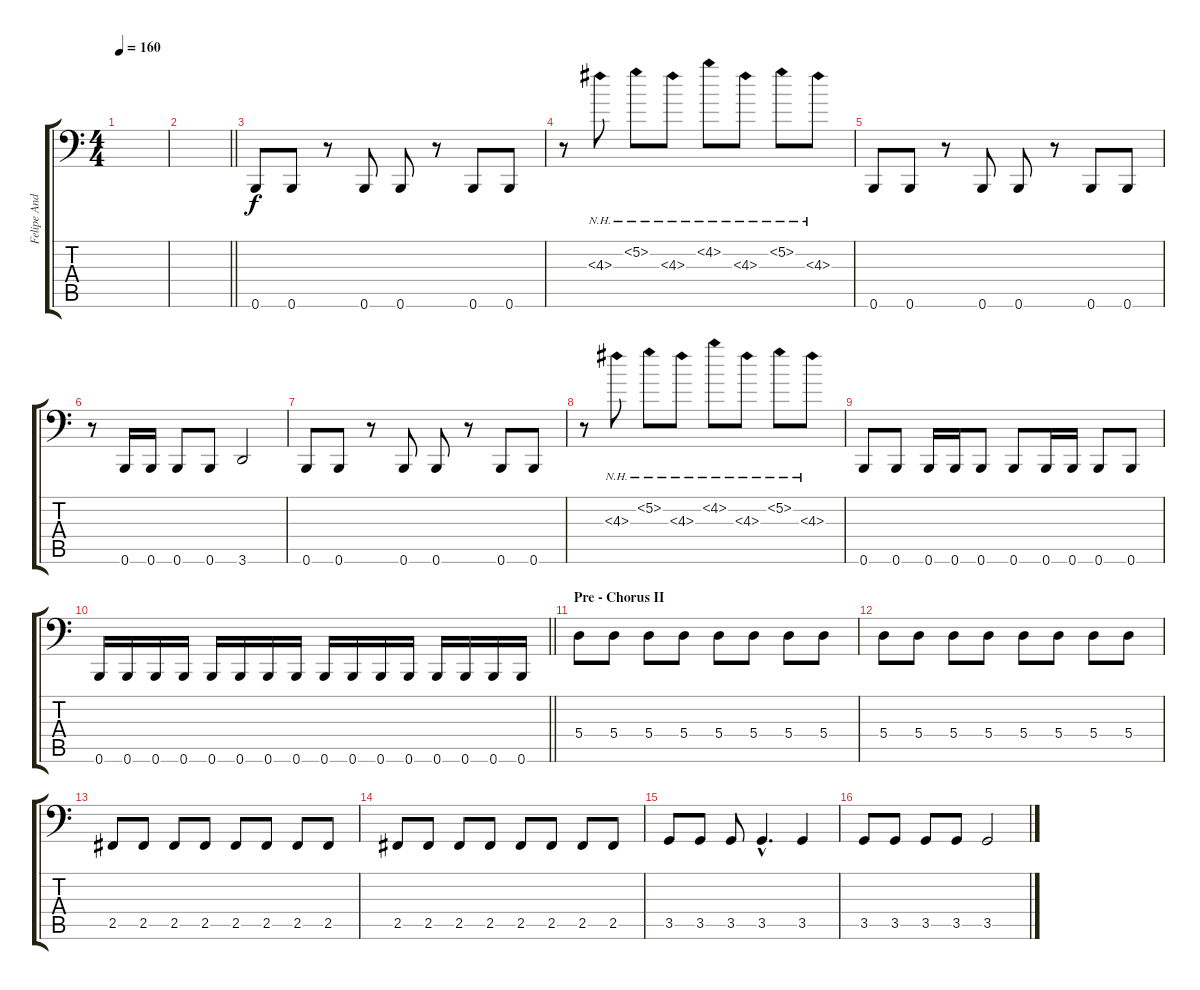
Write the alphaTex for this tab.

\track ("Felipe Andreoli" "Felipe And") {instrument electricbassfinger}
\staff {score tabs}
\tuning (C3 G2 D2 A1 E1 B0) {hide}
\ts (4 4)
\tempo 160
\clef f4
\ks c
|
\barLineRight lightlight
|
0.6.8{dy f} 0.6.8 r.8 0.6.8 0.6.8 r.8 0.6.8 0.6.8 |
r.8 4.3{nh}.8 5.2{nh}.8 4.3{nh}.8 4.2{nh}.8 4.3{nh}.8 5.2{nh}.8 4.3{nh}.8 |
0.6.8 0.6.8 r.8 0.6.8 0.6.8 r.8 0.6.8 0.6.8 |
r.8 0.6.16 0.6.16 0.6.8 0.6.8 3.6.2 |
0.6.8 0.6.8 r.8 0.6.8 0.6.8 r.8 0.6.8 0.6.8 |
r.8 4.3{nh}.8 5.2{nh}.8 4.3{nh}.8 4.2{nh}.8 4.3{nh}.8 5.2{nh}.8 4.3{nh}.8 |
0.6.8 0.6.8 0.6.16 0.6.16 0.6.8 0.6.8 0.6.16 0.6.16 0.6.8 0.6.8 |
\barLineRight lightlight
0.6.16 0.6.16 0.6.16 0.6.16 0.6.16 0.6.16 0.6.16 0.6.16 0.6.16 0.6.16 0.6.16 0.6.16 0.6.16 0.6.16 0.6.16 0.6.16 |
\section ("" "Pre - Chorus II")
5.4.8 5.4.8 5.4.8 5.4.8 5.4.8 5.4.8 5.4.8 5.4.8 |
5.4.8 5.4.8 5.4.8 5.4.8 5.4.8 5.4.8 5.4.8 5.4.8 |
2.5.8 2.5.8 2.5.8 2.5.8 2.5.8 2.5.8 2.5.8 2.5.8 |
2.5.8 2.5.8 2.5.8 2.5.8 2.5.8 2.5.8 2.5.8 2.5.8 |
3.5.8 3.5.8 3.5.8 3.5{hac}.4{d} 3.5.4 |
3.5.8 3.5.8 3.5.8 3.5.8 3.5.2
